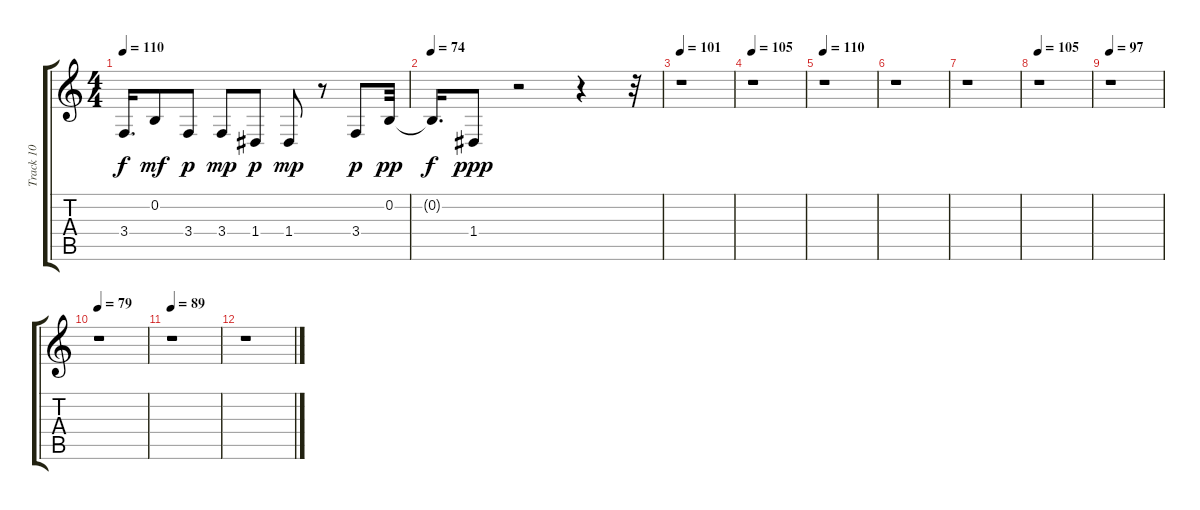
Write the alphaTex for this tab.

\track ("Track 10" "Track 10") {instrument acousticgrandpiano}
\staff {score tabs}
\tuning (E4 B3 G3 D3 A2 E2) {hide}
\ts (4 4)
\tempo 110
\clef g2
\ks c
3.4{t}.16{d dy f} 0.2.8{dy mf} 3.4.8{dy p} 3.4.8{dy mp} 1.4.8{dy p} 1.4.8{dy mp} r.8 3.4.8{dy p} 0.2.32{dy pp} |
\tempo 74
0.2{t}.16{d dy f} 1.4.8{dy ppp} r.2 r.4 r.32 |
\tempo 101
r.1 |
\tempo 105
r.1 |
\tempo 110
r.1 |
r.1 |
r.1 |
\tempo 105
r.1 |
\tempo 97
r.1 |
\tempo 79
r.1 |
\tempo 89
r.1 |
r.1
